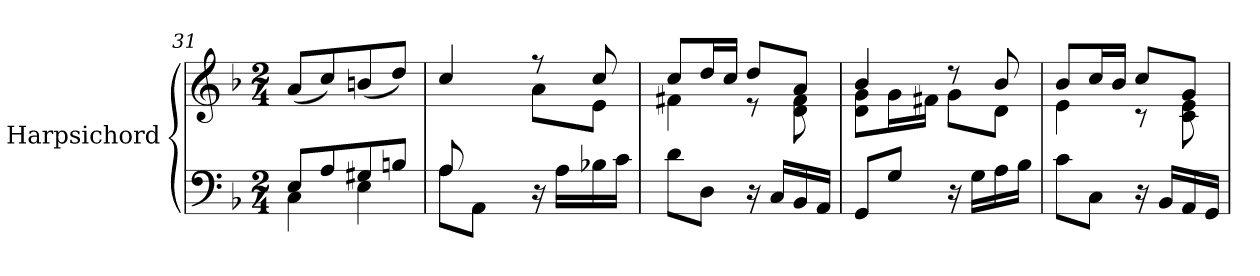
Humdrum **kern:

**kern	**kern
*part1	*part1
*staff2	*staff1
*I"Harpsichord	*
*I'Hch.	*
*clefF4	*clefG2
*k[b-]	*k[b-]
*M2/4	*M2/4
=31	=31
*^	*
8E/L	4C\	(8a/L
8A/	.	8cc/)
8G#X/	4E\	(8bn/
8Bn/J	.	8dd/J)
!!LO:LB:g=z
=32	=32	=32
*	*	*^
8A/L	8A\L	4cc/	8ryy
4.ryy	8AA\J	.	16a\L
.	.	.	16g#X\JJ
.	16r	8r	8a\L
.	16A\LL	.	.
.	16B-X\	8cc/	8e\J
.	16c\JJ	.	.
*v	*v	*	*
=33	=33	=33
8d\L	8cc/L	4f#X\
8D\J	16dd/L	.
.	16cc/JJ	.
16r	8dd/L	8r
16C/LL	.	.
16BB-/	8a/J	8d\ 8f#\
16AA/JJ	.	.
=34	=34	=34
8GG/L	4b-/	8d\ 8g\L
8G/J	.	16g\L
.	.	16f#X\JJ
16r	8r	8g\L
16G\LL	.	.
16A\	8b-/	8d\J
16B-\JJ	.	.
=35	=35	=35
8c\L	8b-/L	4e\
8C\J	16cc/L	.
.	16b-/JJ	.
16r	8cc/L	8r
16BB-/LL	.	.
16AA/	8g/J	8c\ 8e\
16GG/JJ	.	.
*	*v	*v
=	=
*-	*-
